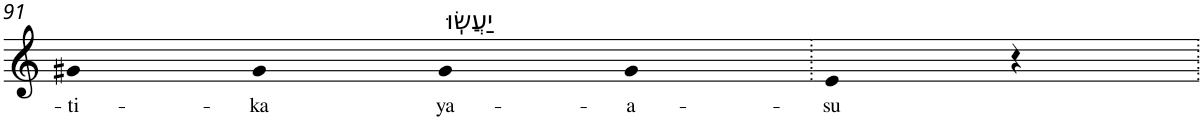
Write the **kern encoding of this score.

**kern	**text
*part1	*part1
*staff1	*staff1
*I"Piano	*
*I'Pno	*
!!LO:PB:g=z
*clefG2	*
*k[]	*
=91	=91
!	!LO:LY:b
4g#X	-ti-
!	!LO:LY:b
4g#	-ka
!LO:TX:a:t=יַעֲשֽׂוּ	!
!	!LO:LY:b
4g#	ya-
!	!LO:LY:b
4g#	-a-
=92.	=92.
!	!LO:LY:b
4e	-su
4r	.
=.	=.
*-	*-
